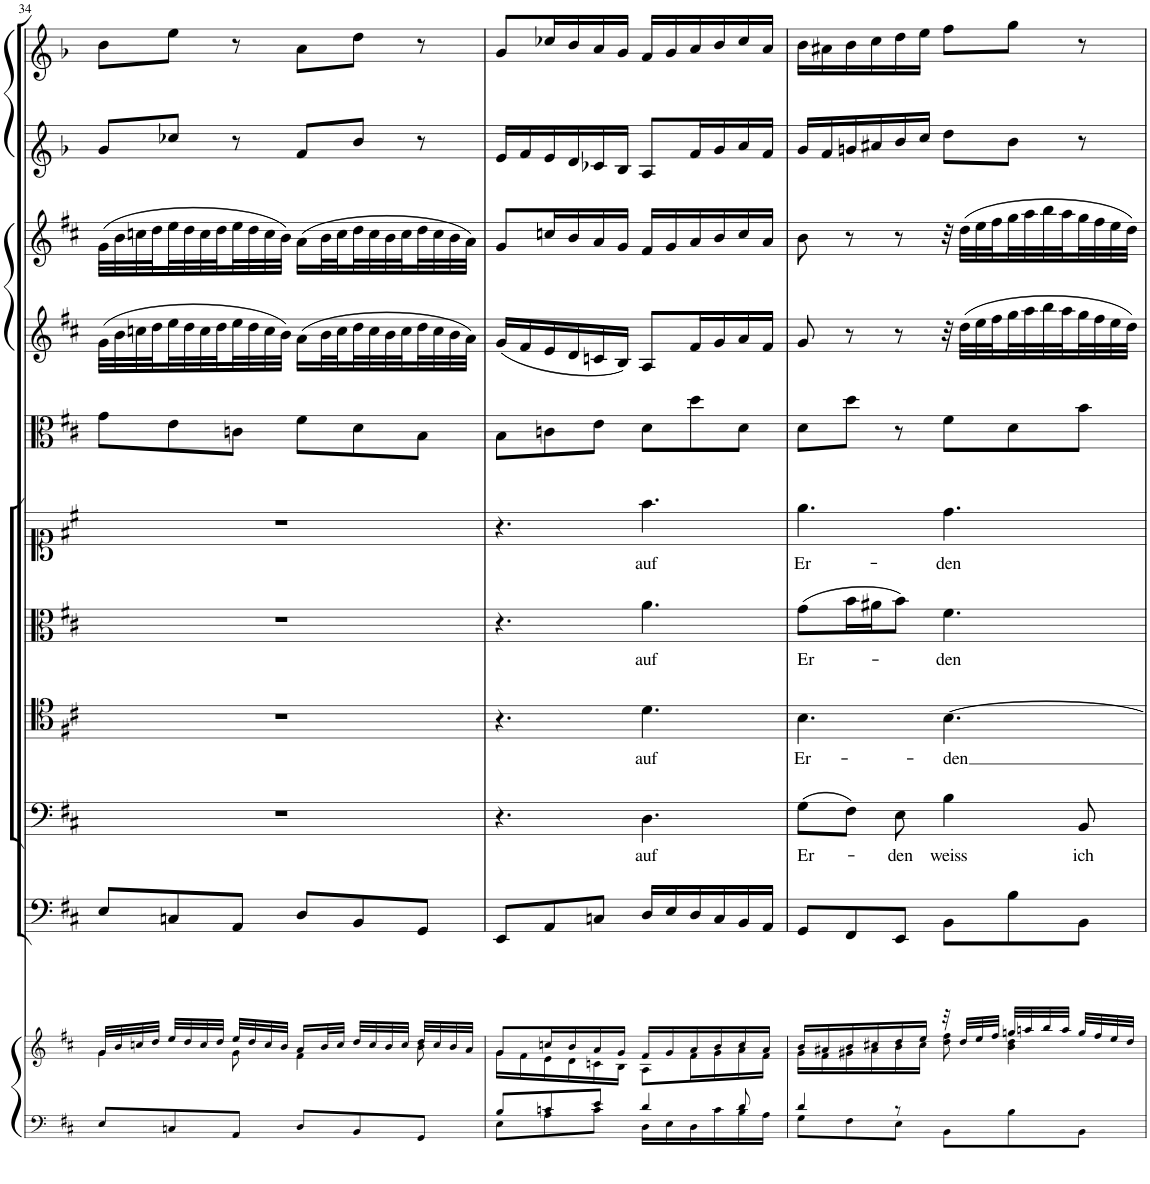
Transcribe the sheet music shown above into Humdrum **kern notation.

**kern	**kern	**kern	**kern	**text	**kern	**text	**kern	**text	**kern	**text	**kern	**kern	**kern	**kern	**kern
*part11	*part11	*part10	*part9	*part9	*part8	*part8	*part7	*part7	*part6	*part6	*part5	*part4	*part3	*part2	*part1
*staff12	*staff11	*staff10	*staff9	*staff9	*staff8	*staff8	*staff7	*staff7	*staff6	*staff6	*staff5	*staff4	*staff3	*staff2	*staff1
*I"Piano reduction	*	*I"Continuo	*I"Basso	*	*I"Tenore	*	*I"Alto	*	*I"Soprano	*	*I"Viola	*I"Violino II	*I"Violino I	*I"Oboe d'amore II	*I"Oboe d'amore I
*I'Pno	*	*	*	*	*	*	*	*	*	*	*I'Vla	*I'Vln	*I'Vln	*I'Ob	*I'Ob
!!LO:PB:g=z
*clefF4	*clefG2	*clefF4	*clefF4	*	*clefC4	*	*clefC3	*	*clefC1	*	*clefC3	*clefG2	*clefG2	*clefG1	*clefG1
*	*	*	*	*	*	*	*	*	*	*	*	*	*	*Trd2c3	*Trd2c3
*k[f#c#]	*k[f#c#]	*k[f#c#]	*k[f#c#]	*	*k[f#c#]	*	*k[f#c#]	*	*k[f#c#]	*	*k[f#c#]	*k[f#c#]	*k[f#c#]	*k[b-]	*k[b-]
*M6/8	*M6/8	*M6/8	*M6/8	*	*M6/8	*	*M6/8	*	*M6/8	*	*M6/8	*M6/8	*M6/8	*M6/8	*M6/8
=34	=34	=34	=34	=34	=34	=34	=34	=34	=34	=34	=34	=34	=34	=34	=34
*	*^	*	*	*	*	*	*	*	*	*	*	*	*	*	*
8E/L	32g/LLL	4g\	8E/L	2.r	.	2.r	.	2.r	.	2.r	.	8g\L	(32g\LLL	(32g\LLL	8b-/L	8dd\L
.	32b/	.	.	.	.	.	.	.	.	.	.	.	32b\	32b\	.	.
.	32ccn/	.	.	.	.	.	.	.	.	.	.	.	32ccn\	32ccn\	.	.
.	32dd/JJJ	.	.	.	.	.	.	.	.	.	.	.	32dd\	32dd\	.	.
8Cn/	32ee/LLL	.	8Cn/	.	.	.	.	.	.	.	.	8e\	32ee\	32ee\	8ee-X/J	8gg\J
.	32dd/	.	.	.	.	.	.	.	.	.	.	.	32dd\	32dd\	.	.
.	32cc/	.	.	.	.	.	.	.	.	.	.	.	32cc\	32cc\	.	.
.	32dd/JJJ	.	.	.	.	.	.	.	.	.	.	.	32dd\	32dd\	.	.
8AA/J	32ee/LLL	8g\	8AA/J	.	.	.	.	.	.	.	.	8cn\J	32ee\	32ee\	8r	8r
.	32dd/	.	.	.	.	.	.	.	.	.	.	.	32dd\	32dd\	.	.
.	32cc/	.	.	.	.	.	.	.	.	.	.	.	32cc\	32cc\	.	.
.	32b/JJJ	.	.	.	.	.	.	.	.	.	.	.	32b\JJJ)	32b\JJJ)	.	.
8D/L	16a/LL	4f#\	8D/L	.	.	.	.	.	.	.	.	8f#\L	(16a\LL	(16a\LL	8a/L	8cc\L
.	32b/L	.	.	.	.	.	.	.	.	.	.	.	32b\L	32b\L	.	.
.	32cc/JJJ	.	.	.	.	.	.	.	.	.	.	.	32cc\	32cc\	.	.
8BB/	32dd/LLL	.	8BB/	.	.	.	.	.	.	.	.	8d\	32dd\	32dd\	8dd/J	8ff\J
.	32cc/	.	.	.	.	.	.	.	.	.	.	.	32cc\	32cc\	.	.
.	32b/	.	.	.	.	.	.	.	.	.	.	.	32b\	32b\	.	.
.	32cc/JJJ	.	.	.	.	.	.	.	.	.	.	.	32cc\	32cc\	.	.
8GG/J	32dd/LLL	8b\	8GG/J	.	.	.	.	.	.	.	.	8B\J	32dd\	32dd\	8r	8r
.	32cc/	.	.	.	.	.	.	.	.	.	.	.	32cc\	32cc\	.	.
.	32b/	.	.	.	.	.	.	.	.	.	.	.	32b\	32b\	.	.
.	32a/JJJ	.	.	.	.	.	.	.	.	.	.	.	32a\JJJ)	32a\JJJ)	.	.
=35	=35	=35	=35	=35	=35	=35	=35	=35	=35	=35	=35	=35	=35	=35	=35	=35
*^	*	*	*	*	*	*	*	*	*	*	*	*	*	*	*	*
8B/L	8E\L	8g/L	16g\LL	8EE/L	4.r	.	4.r	.	4.r	.	4.r	.	8B\L	(16g/LL	8g/L	16g/LL	8b-/L
.	.	.	16f#\	.	.	.	.	.	.	.	.	.	.	16f#/	.	16a/	.
8cn/	8A\	16ccn/L	16e\	8AA/	.	.	.	.	.	.	.	.	8cn\	16e/	16ccn/L	16g/	16ee-X/L
.	.	16b/	16d\	.	.	.	.	.	.	.	.	.	.	16d/	16b/	16f/	16dd/
8e/J	8c\J	16a/	16cn\	8Cn/J	.	.	.	.	.	.	.	.	8e\J	16cn/	16a/	16e-X/	16cc/
.	.	16g/JJ	16B\JJ	.	.	.	.	.	.	.	.	.	.	16B/JJ)	16g/JJ	16d/JJ	16b-/JJ
!	!	!	!	!	!	!LO:LY:b	!	!LO:LY:b	!	!LO:LY:b	!	!LO:LY:b	!	!	!	!	!
4d/	16D\LL	16f#/LL	8A\L	16D/LL	4.D\	auf	4.d\	auf	4.a\	auf	4.ff#\	auf	8d\L	8A/L	16f#/LL	8c/L	16a/LL
.	16E\	16g/	.	16E/	.	.	.	.	.	.	.	.	.	.	16g/	.	16b-/
.	16D\	16a/	16f#\L	16D/	.	.	.	.	.	.	.	.	8dd\	16f#/L	16a/	16a/L	16cc/
.	16c\	16b/	16g\	16C/	.	.	.	.	.	.	.	.	.	16g/	16b/	16b-/	16dd/
8d/	16B\	16cc/	16a\	16BB/	.	.	.	.	.	.	.	.	8d\J	16a/	16cc/	16cc/	16ee-/
.	16A\JJ	16a/JJ	16f#\JJ	16AA/JJ	.	.	.	.	.	.	.	.	.	16f#/JJ	16a/JJ	16a/JJ	16cc/JJ
=36	=36	=36	=36	=36	=36	=36	=36	=36	=36	=36	=36	=36	=36	=36	=36	=36	=36
!	!	!	!	!	!	!LO:LY:b	!	!LO:LY:b	!	!LO:LY:b	!	!LO:LY:b	!	!	!	!	!
4d/	8G\L	16b/LL	16g\LL	8GG/L	(8G\L	Er-	4.B\	Er-	(8g\L	Er-	4.ee\	Er-	8d\L	8g/	8b\	16b-/LL	16dd\LL
.	.	16a#X/	16f#\	.	.	.	.	.	.	.	.	.	.	.	.	16a/	16cc#X\
.	8F#\	16b/	16g#X\	8FF#/	8F#\J)	.	.	.	16b\L	.	.	.	8dd\J	8r	8r	16bn/	16dd\
.	.	16cc#X/	16a#\	.	.	.	.	.	16a#X\J	.	.	.	.	.	.	16cc#X/	16ee\
!	!	!	!	!	!	!LO:LY:b	!	!	!	!	!	!	!	!	!	!	!
8r	8E\J	16dd/	16b\	8EE/J	8E\	-den	.	.	8b\J)	.	.	.	8r	8r	8r	16dd/	16ff\
.	.	16ee/JJ	16cc#\JJ	.	.	.	.	.	.	.	.	.	.	.	.	16ee/JJ	16gg\JJ
!	!	!	!	!	!	!LO:LY:b	!	!LO:LY:b	!	!LO:LY:b	!	!LO:LY:b	!	!	!	!	!
4.ryy	8BB\L	32r	8dd\ 8ff#\	8BB\L	4B\	weiss	[4.B\	-den	4.f#\	-den	4.dd\	-den	8f#\L	32r	32r	8ff\L	8aa\L
.	.	32dd/LLL	.	.	.	.	.	.	.	.	.	.	.	(32dd\LLL	(32dd\LLL	.	.
.	.	32ee/	.	.	.	.	.	.	.	.	.	.	.	32ee\	32ee\	.	.
.	.	32ff#/JJJ	.	.	.	.	.	.	.	.	.	.	.	32ff#\	32ff#\	.	.
.	8B\	32ggn/LLL	4b\ 4dd\	8B\	.	.	.	.	.	.	.	.	8d\	32gg\	32gg\	8dd\J	8bb-\J
.	.	32aan/	.	.	.	.	.	.	.	.	.	.	.	32aa\	32aa\	.	.
.	.	32bb/	.	.	.	.	.	.	.	.	.	.	.	32bb\	32bb\	.	.
.	.	32aa/JJJ	.	.	.	.	.	.	.	.	.	.	.	32aa\	32aa\	.	.
!	!	!	!	!	!	!LO:LY:b	!	!	!	!	!	!	!	!	!	!	!
.	8BB\J	32gg/LLL	.	8BB\J	8BB/	ich	.	.	.	.	.	.	8b\J	32gg\	32gg\	8r	8r
.	.	32ff#/	.	.	.	.	.	.	.	.	.	.	.	32ff#\	32ff#\	.	.
.	.	32ee/	.	.	.	.	.	.	.	.	.	.	.	32ee\	32ee\	.	.
.	.	32dd/JJJ	.	.	.	.	.	.	.	.	.	.	.	32dd\JJJ)	32dd\JJJ)	.	.
*v	*v	*	*	*	*	*	*	*	*	*	*	*	*	*	*	*	*
*	*v	*v	*	*	*	*	*	*	*	*	*	*	*	*	*	*
=	=	=	=	=	=	=	=	=	=	=	=	=	=	=	=
*-	*-	*-	*-	*-	*-	*-	*-	*-	*-	*-	*-	*-	*-	*-	*-
